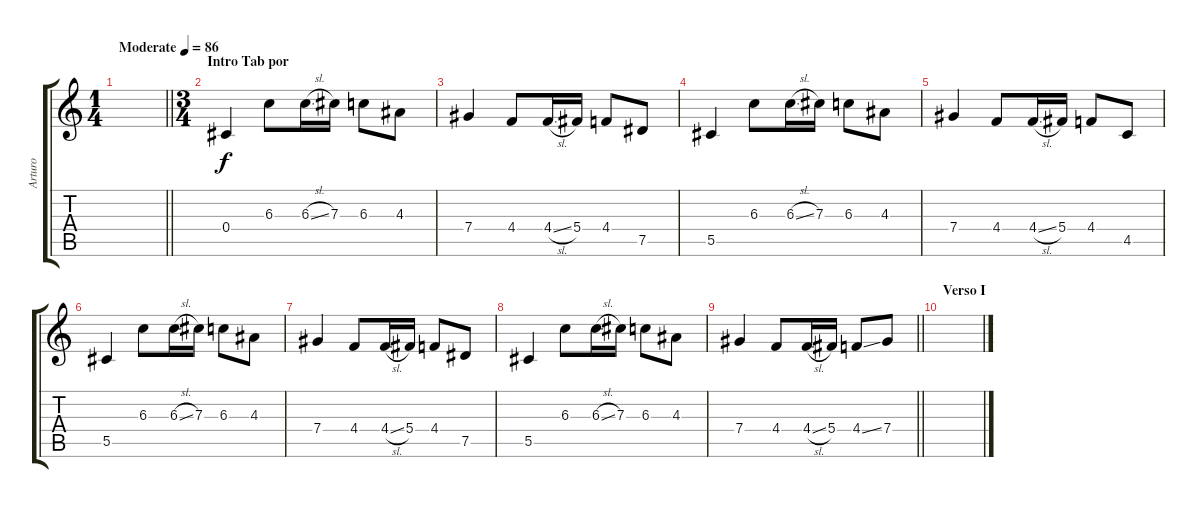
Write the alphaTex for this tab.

\track ("Arturo" "Arturo") {instrument acousticguitarsteel}
\staff {score tabs}
\tuning (Eb4 Bb3 Gb3 Db3 Ab2 Eb2) {hide}
\ts (1 4)
\tempo (86 "Moderate")
\clef g2
\barLineRight lightlight
\ks c
|
\ts (3 4)
\section ("" "Intro Tab por")
0.4.4 6.3.8 6.3{sl}.16 7.3.16 6.3.8 4.3.8 |
7.4.4 4.4.8 4.4{sl}.16 5.4.16 4.4.8 7.5.8 |
5.5.4 6.3.8 6.3{sl}.16 7.3.16 6.3.8 4.3.8 |
7.4.4 4.4.8 4.4{sl}.16 5.4.16 4.4.8 4.5.8 |
5.5.4 6.3.8 6.3{sl}.16 7.3.16 6.3.8 4.3.8 |
7.4.4 4.4.8 4.4{sl}.16 5.4.16 4.4.8 7.5.8 |
5.5.4 6.3.8 6.3{sl}.16 7.3.16 6.3.8 4.3.8 |
\barLineRight lightlight
7.4.4 4.4.8 4.4{sl}.16 5.4.16 4.4{ss}.8 7.4.8 |
\section ("" "Verso I")
